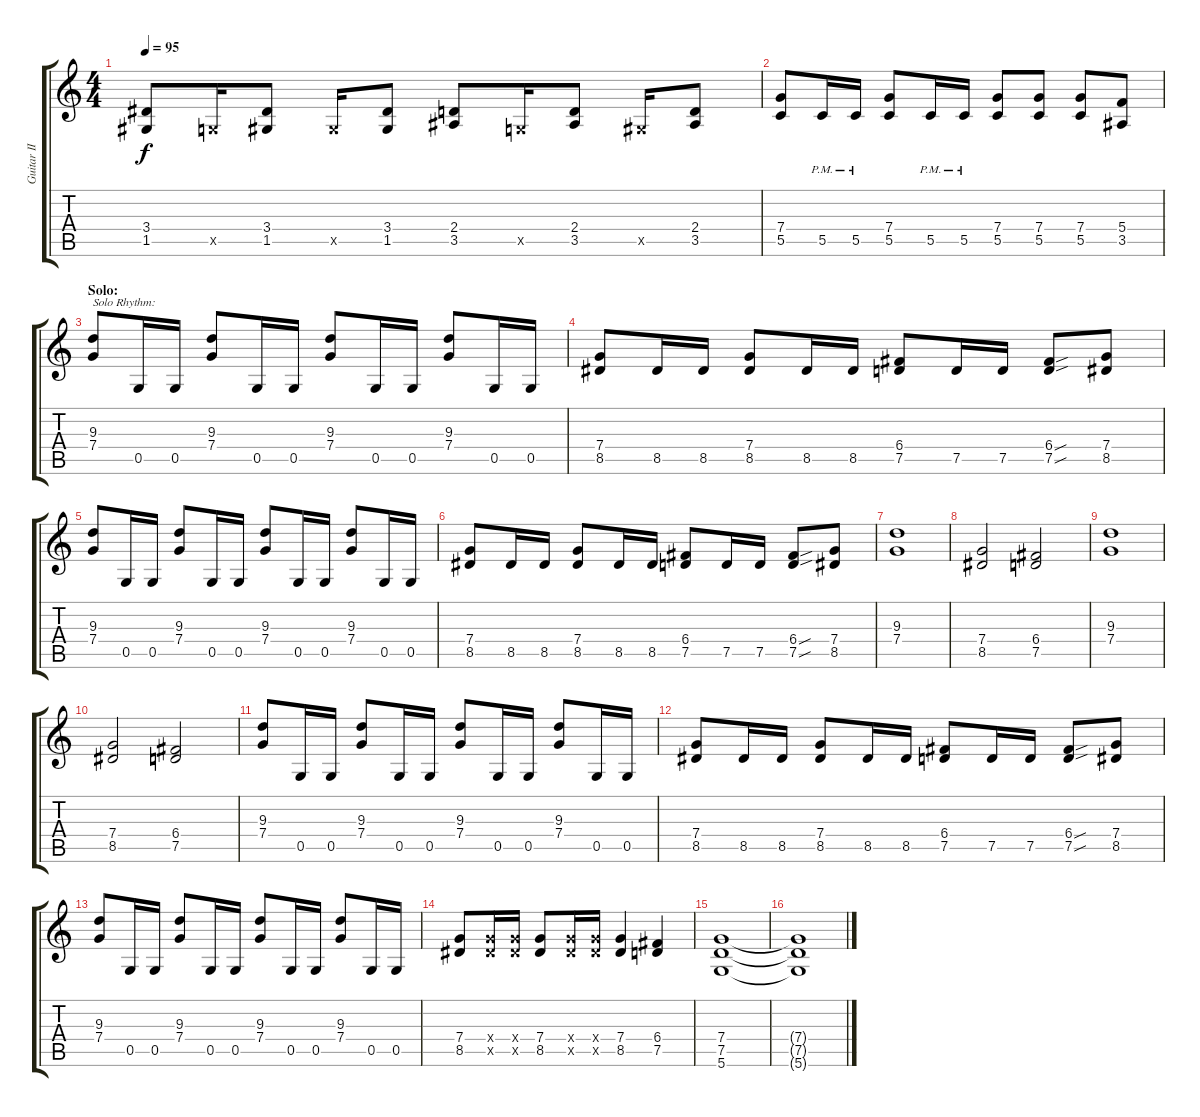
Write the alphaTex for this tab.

\track ("Guitar II" "Guitar II") {instrument distortionguitar}
\staff {score tabs}
\tuning (D4 A3 F3 C3 G2 D2) {hide}
\ts (4 4)
\tempo 95
\clef g2
\ks c
(3.4 1.5).8{dy f} 0.5{x}.16 (3.4 1.5).8 1.5{x}.16 (3.4 1.5).8 (2.4 3.5).8 0.5{x}.16 (2.4 3.5).8 1.5{x}.16 (2.4 3.5).8 |
(7.4 5.5).8 5.5{pm}.16 5.5{pm}.16 (7.4 5.5).8 5.5{pm}.16 5.5{pm}.16 (7.4 5.5).8 (7.4 5.5).8 (7.4 5.5).8 (5.4 3.5).8 |
\section ("" "Solo:")
(9.3 7.4).8{txt "Solo Rhythm:"} 0.5.16 0.5.16 (9.3 7.4).8 0.5.16 0.5.16 (9.3 7.4).8 0.5.16 0.5.16 (9.3 7.4).8 0.5.16 0.5.16 |
(7.4 8.5).8 8.5.16 8.5.16 (7.4 8.5).8 8.5.16 8.5.16 (6.4 7.5).8 7.5.16 7.5.16 (6.4{sou} 7.5{sou}).8 (7.4 8.5).8 |
(9.3 7.4).8 0.5.16 0.5.16 (9.3 7.4).8 0.5.16 0.5.16 (9.3 7.4).8 0.5.16 0.5.16 (9.3 7.4).8 0.5.16 0.5.16 |
(7.4 8.5).8 8.5.16 8.5.16 (7.4 8.5).8 8.5.16 8.5.16 (6.4 7.5).8 7.5.16 7.5.16 (6.4{sou} 7.5{sou}).8 (7.4 8.5).8 |
(9.3 7.4).1 |
(7.4 8.5).2 (6.4 7.5).2 |
(9.3 7.4).1 |
(7.4 8.5).2 (6.4 7.5).2 |
(9.3 7.4).8 0.5.16 0.5.16 (9.3 7.4).8 0.5.16 0.5.16 (9.3 7.4).8 0.5.16 0.5.16 (9.3 7.4).8 0.5.16 0.5.16 |
(7.4 8.5).8 8.5.16 8.5.16 (7.4 8.5).8 8.5.16 8.5.16 (6.4 7.5).8 7.5.16 7.5.16 (6.4{sou} 7.5{sou}).8 (7.4 8.5).8 |
(9.3 7.4).8 0.5.16 0.5.16 (9.3 7.4).8 0.5.16 0.5.16 (9.3 7.4).8 0.5.16 0.5.16 (9.3 7.4).8 0.5.16 0.5.16 |
(7.4 8.5).8 (7.4{x} 8.5{x}).16 (7.4{x} 8.5{x}).16 (7.4 8.5).8 (7.4{x} 8.5{x}).16 (7.4{x} 8.5{x}).16 (7.4 8.5).4 (6.4 7.5).4 |
(7.4 7.5 5.6).1 |
(7.4{t} 7.5{t} 5.6{t}).1
